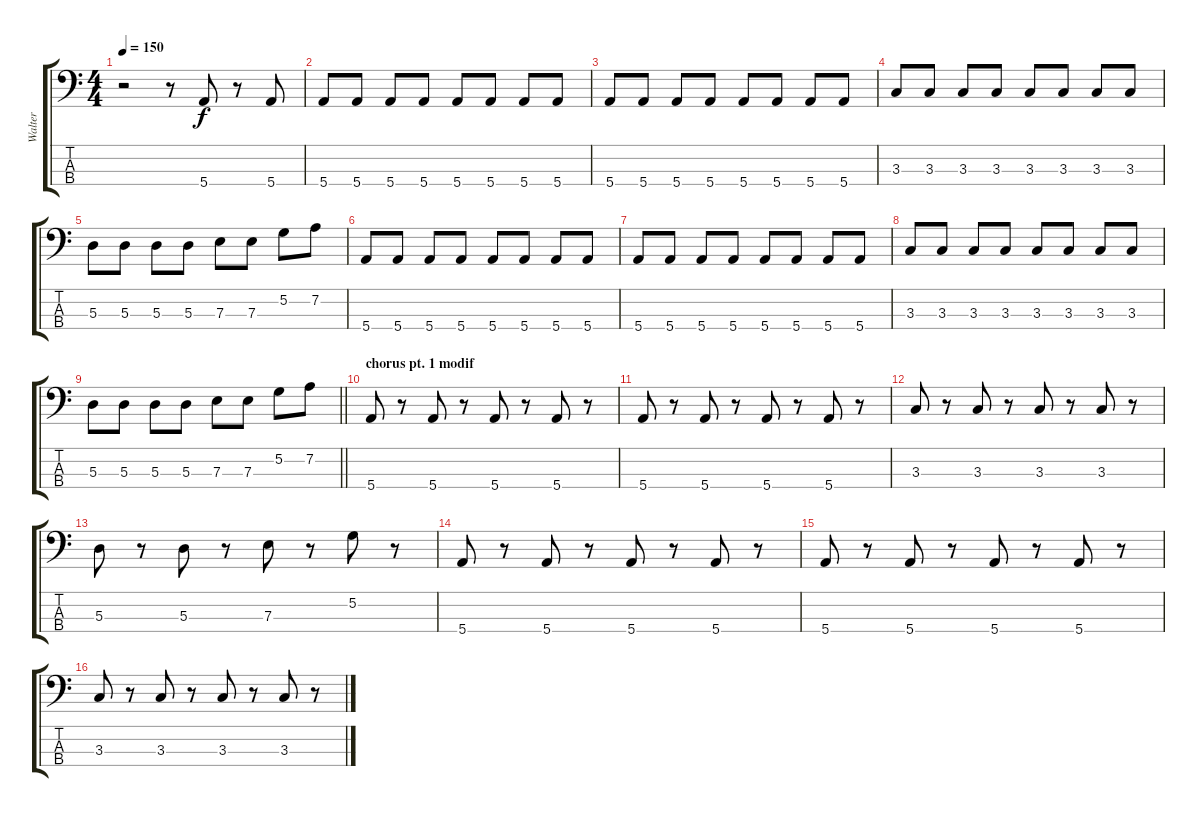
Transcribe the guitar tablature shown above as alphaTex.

\track ("Walter" "Walter") {instrument electricbassfinger}
\staff {score tabs}
\tuning (G2 D2 A1 E1) {hide}
\ts (4 4)
\tempo 150
\clef f4
\ks c
r.2{dy f} r.8 5.4.8 r.8 5.4.8 |
5.4.8 5.4.8 5.4.8 5.4.8 5.4.8 5.4.8 5.4.8 5.4.8 |
5.4.8 5.4.8 5.4.8 5.4.8 5.4.8 5.4.8 5.4.8 5.4.8 |
3.3.8 3.3.8 3.3.8 3.3.8 3.3.8 3.3.8 3.3.8 3.3.8 |
5.3.8 5.3.8 5.3.8 5.3.8 7.3.8 7.3.8 5.2.8 7.2.8 |
5.4.8 5.4.8 5.4.8 5.4.8 5.4.8 5.4.8 5.4.8 5.4.8 |
5.4.8 5.4.8 5.4.8 5.4.8 5.4.8 5.4.8 5.4.8 5.4.8 |
3.3.8 3.3.8 3.3.8 3.3.8 3.3.8 3.3.8 3.3.8 3.3.8 |
\barLineRight lightlight
5.3.8 5.3.8 5.3.8 5.3.8 7.3.8 7.3.8 5.2.8 7.2.8 |
\section ("" "chorus pt. 1 modif")
5.4.8 r.8 5.4.8 r.8 5.4.8 r.8 5.4.8 r.8 |
5.4.8 r.8 5.4.8 r.8 5.4.8 r.8 5.4.8 r.8 |
3.3.8 r.8 3.3.8 r.8 3.3.8 r.8 3.3.8 r.8 |
5.3.8 r.8 5.3.8 r.8 7.3.8 r.8 5.2.8 r.8 |
5.4.8 r.8 5.4.8 r.8 5.4.8 r.8 5.4.8 r.8 |
5.4.8 r.8 5.4.8 r.8 5.4.8 r.8 5.4.8 r.8 |
3.3.8 r.8 3.3.8 r.8 3.3.8 r.8 3.3.8 r.8
